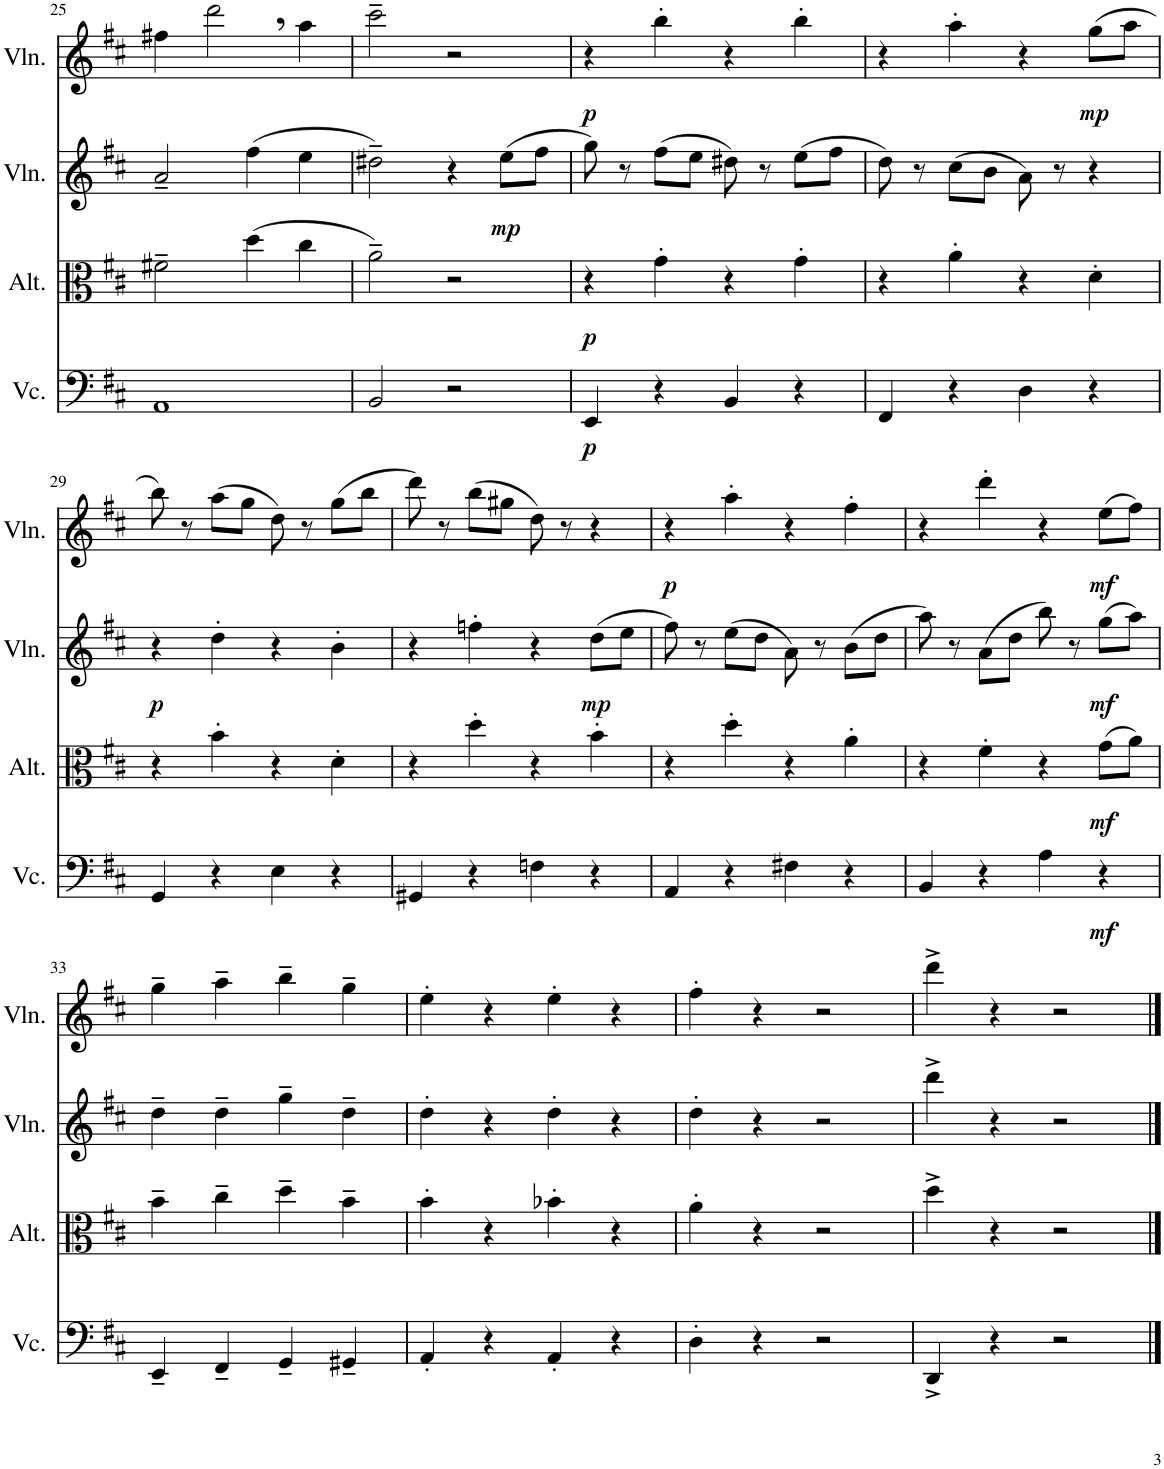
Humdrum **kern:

**kern	**dynam	**kern	**dynam	**kern	**dynam	**kern	**dynam
*part4	*part4	*part3	*part3	*part2	*part2	*part1	*part1
*staff4	*staff4	*staff3	*staff3	*staff2	*staff2	*staff1	*staff1
*I"Violoncelle	*	*I"Alto	*	*I"Violon	*	*I"Violon	*
*I'Vc.	*	*I'Alt.	*	*I'Vln.	*	*I'Vln.	*
!!LO:PB:g=z
*clefF4	*	*clefC3	*	*clefG2	*	*clefG2	*
*k[f#c#]	*	*k[f#c#]	*	*k[f#c#]	*	*k[f#c#]	*
*M4/4	*	*M4/4	*	*M4/4	*	*M4/4	*
=25	=25	=25	=25	=25	=25	=25	=25
1AA	.	2f#X~\	.	2a~/	.	4ff#X\	.
.	.	.	.	.	.	2ddd,\	.
.	.	(4dd\	.	(4ff#\	.	.	.
.	.	4cc#\	.	4ee\	.	4aa\	.
=26	=26	=26	=26	=26	=26	=26	=26
2BB/	.	2a~\)	.	2dd#X~\)	.	2ccc#~\	.
2r	.	2r	.	4r	.	2r	.
!	!	!	!	!	!LO:DY:b	!	!
.	.	.	.	(8ee\L	mp	.	.
.	.	.	.	8ff#\J	.	.	.
=27	=27	=27	=27	=27	=27	=27	=27
!	!LO:DY:b	!	!LO:DY:b	!	!	!	!LO:DY:b
4EE/	p	4r	p	8gg\)	.	4r	p
.	.	.	.	8r	.	.	.
4r	.	4g'\	.	(8ff#\L	.	4bb'\	.
.	.	.	.	8ee\J	.	.	.
4BB/	.	4r	.	8dd#X\)	.	4r	.
.	.	.	.	8r	.	.	.
4r	.	4g'\	.	(8ee\L	.	4bb'\	.
.	.	.	.	8ff#\J	.	.	.
=28	=28	=28	=28	=28	=28	=28	=28
4FF#/	.	4r	.	8dd\)	.	4r	.
.	.	.	.	8r	.	.	.
4r	.	4a'\	.	(8cc#\L	.	4aa'\	.
.	.	.	.	8b\J	.	.	.
4D\	.	4r	.	8a\)	.	4r	.
.	.	.	.	8r	.	.	.
!	!	!	!	!	!	!	!LO:DY:b
4r	.	4d'\	.	4r	.	(8gg\L	mp
.	.	.	.	.	.	8aa\J	.
!!LO:LB:g=z
=29	=29	=29	=29	=29	=29	=29	=29
!	!	!	!	!	!LO:DY:b	!	!
4GG/	.	4r	.	4r	p	8bb\)	.
.	.	.	.	.	.	8r	.
4r	.	4b'\	.	4dd'\	.	(8aa\L	.
.	.	.	.	.	.	8gg\J	.
4E\	.	4r	.	4r	.	8dd\)	.
.	.	.	.	.	.	8r	.
4r	.	4d'\	.	4b'\	.	(8gg\L	.
.	.	.	.	.	.	8bb\J	.
=30	=30	=30	=30	=30	=30	=30	=30
4GG#X/	.	4r	.	4r	.	8ddd\)	.
.	.	.	.	.	.	8r	.
4r	.	4dd'\	.	4ffn'\	.	(8bb\L	.
.	.	.	.	.	.	8gg#X\J	.
4Fn\	.	4r	.	4r	.	8dd\)	.
.	.	.	.	.	.	8r	.
!	!	!	!	!	!LO:DY:b	!	!
4r	.	4b'\	.	(8dd\L	mp	4r	.
.	.	.	.	8ee\J	.	.	.
=31	=31	=31	=31	=31	=31	=31	=31
!	!	!	!	!	!	!	!LO:DY:b
4AA/	.	4r	.	8ff#\)	.	4r	p
.	.	.	.	8r	.	.	.
4r	.	4dd'\	.	(8ee\L	.	4aa'\	.
.	.	.	.	8dd\J	.	.	.
4F#X\	.	4r	.	8a\)	.	4r	.
.	.	.	.	8r	.	.	.
4r	.	4a'\	.	(8b\L	.	4ff#'\	.
.	.	.	.	8dd\J	.	.	.
=32	=32	=32	=32	=32	=32	=32	=32
4BB/	.	4r	.	8aa\)	.	4r	.
.	.	.	.	8r	.	.	.
4r	.	4f#'\	.	(8a\L	.	4ddd'\	.
.	.	.	.	8dd\J	.	.	.
4A\	.	4r	.	8bb\)	.	4r	.
.	.	.	.	8r	.	.	.
!	!LO:DY:b	!	!LO:DY:b	!	!LO:DY:b	!	!LO:DY:b
4r	mf	(8g\L	mf	(8gg\L	mf	(8ee\L	mf
.	.	8a\J)	.	8aa\J)	.	8ff#\J)	.
!!LO:LB:g=z
=33	=33	=33	=33	=33	=33	=33	=33
4EE~/	.	4b~\	.	4dd~\	.	4gg~\	.
4FF#~/	.	4cc#~\	.	4dd~\	.	4aa~\	.
4GG~/	.	4dd~\	.	4gg~\	.	4bb~\	.
4GG#X~/	.	4b~\	.	4dd~\	.	4gg~\	.
=34	=34	=34	=34	=34	=34	=34	=34
4AA'/	.	4b'\	.	4dd'\	.	4ee'\	.
4r	.	4r	.	4r	.	4r	.
4AA'/	.	4b-X'\	.	4dd'\	.	4ee'\	.
4r	.	4r	.	4r	.	4r	.
=35	=35	=35	=35	=35	=35	=35	=35
4D'\	.	4a'\	.	4dd'\	.	4ff#'\	.
4r	.	4r	.	4r	.	4r	.
2r	.	2r	.	2r	.	2r	.
=36	=36	=36	=36	=36	=36	=36	=36
4DD^/	.	4dd^\	.	4ddd^\	.	4ddd^\	.
4r	.	4r	.	4r	.	4r	.
2r	.	2r	.	2r	.	2r	.
==	==	==	==	==	==	==	==
*-	*-	*-	*-	*-	*-	*-	*-
